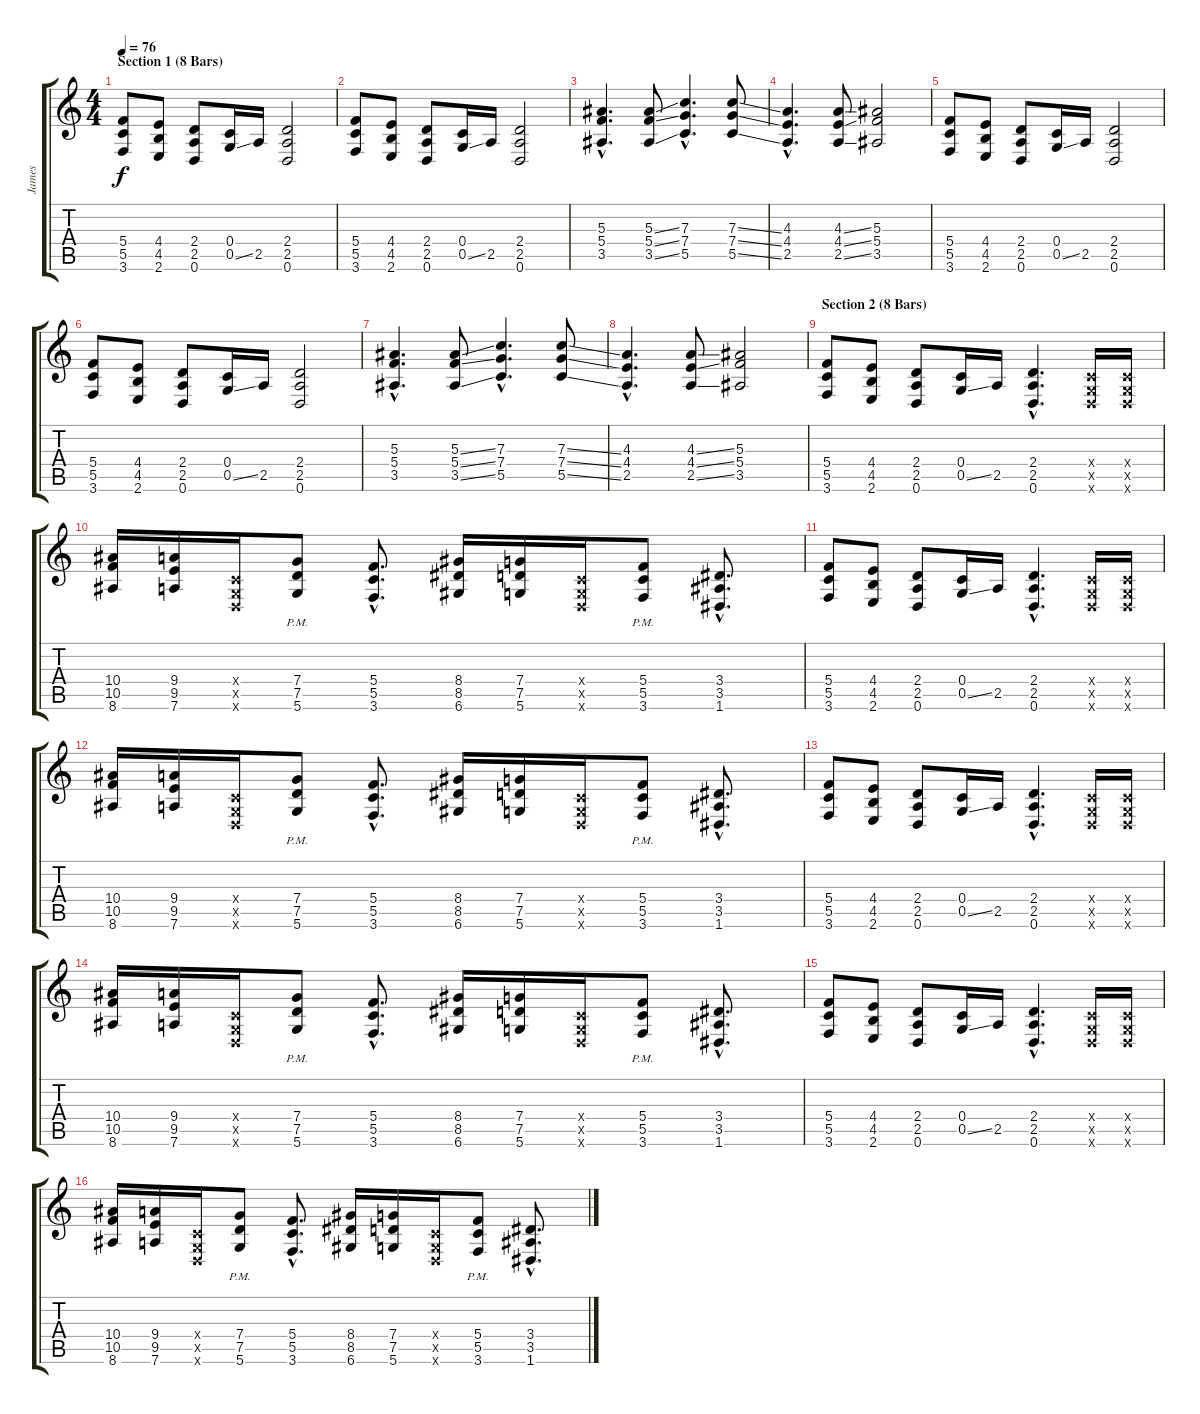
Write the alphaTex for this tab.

\track ("James" "James") {instrument distortionguitar}
\staff {score tabs}
\tuning (D4 A3 F3 C3 G2 D2) {hide}
\ts (4 4)
\section ("" "Section 1 (8 Bars)")
\tempo 76
\clef g2
\ks c
(5.4 5.5 3.6).8{dy f} (4.4 4.5 2.6).8 (2.4 2.5 0.6).8 (0.4 0.5{ss}).16 2.5.16 (2.4 2.5 0.6).2 |
(5.4 5.5 3.6).8 (4.4 4.5 2.6).8 (2.4 2.5 0.6).8 (0.4 0.5{ss}).16 2.5.16 (2.4 2.5 0.6).2 |
(5.3{hac} 5.4{hac} 3.5{hac}).4{d} (5.3{ss} 5.4{ss} 3.5{ss}).8 (7.3{hac} 7.4{hac} 5.5{hac}).4{d} (7.3{ss} 7.4{ss} 5.5{ss}).8 |
(4.3{hac} 4.4{hac} 2.5{hac}).4{d} (4.3{ss} 4.4{ss} 2.5{ss}).8 (5.3 5.4 3.5).2 |
(5.4 5.5 3.6).8 (4.4 4.5 2.6).8 (2.4 2.5 0.6).8 (0.4 0.5{ss}).16 2.5.16 (2.4 2.5 0.6).2 |
(5.4 5.5 3.6).8 (4.4 4.5 2.6).8 (2.4 2.5 0.6).8 (0.4 0.5{ss}).16 2.5.16 (2.4 2.5 0.6).2 |
(5.3{hac} 5.4{hac} 3.5{hac}).4{d} (5.3{ss} 5.4{ss} 3.5{ss}).8 (7.3{hac} 7.4{hac} 5.5{hac}).4{d} (7.3{ss} 7.4{ss} 5.5{ss}).8 |
(4.3{hac} 4.4{hac} 2.5{hac}).4{d} (4.3{ss} 4.4{ss} 2.5{ss}).8 (5.3 5.4 3.5).2 |
\section ("" "Section 2 (8 Bars)")
(5.4 5.5 3.6).8 (4.4 4.5 2.6).8 (2.4 2.5 0.6).8 (0.4 0.5{ss}).16 2.5.16 (2.4{hac} 2.5{hac} 0.6{hac}).4{d} (0.4{x} 0.5{x} 0.6{x}).16 (0.4{x} 0.5{x} 0.6{x}).16 |
(10.4 10.5 8.6).16 (9.4 9.5 7.6).16 (0.4{x} 0.5{x} 0.6{x}).16 (7.4{pm} 7.5{pm} 5.6{pm}).8 (5.4{hac} 5.5{hac} 3.6{hac}).8{d} (8.4 8.5 6.6).16 (7.4 7.5 5.6).16 (0.4{x} 0.5{x} 0.6{x}).16 (5.4{pm} 5.5{pm} 3.6{pm}).8 (3.4{hac} 3.5{hac} 1.6{hac}).8{d} |
(5.4 5.5 3.6).8 (4.4 4.5 2.6).8 (2.4 2.5 0.6).8 (0.4 0.5{ss}).16 2.5.16 (2.4{hac} 2.5{hac} 0.6{hac}).4{d} (0.4{x} 0.5{x} 0.6{x}).16 (0.4{x} 0.5{x} 0.6{x}).16 |
(10.4 10.5 8.6).16 (9.4 9.5 7.6).16 (0.4{x} 0.5{x} 0.6{x}).16 (7.4{pm} 7.5{pm} 5.6{pm}).8 (5.4{hac} 5.5{hac} 3.6{hac}).8{d} (8.4 8.5 6.6).16 (7.4 7.5 5.6).16 (0.4{x} 0.5{x} 0.6{x}).16 (5.4{pm} 5.5{pm} 3.6{pm}).8 (3.4{hac} 3.5{hac} 1.6{hac}).8{d} |
(5.4 5.5 3.6).8 (4.4 4.5 2.6).8 (2.4 2.5 0.6).8 (0.4 0.5{ss}).16 2.5.16 (2.4{hac} 2.5{hac} 0.6{hac}).4{d} (0.4{x} 0.5{x} 0.6{x}).16 (0.4{x} 0.5{x} 0.6{x}).16 |
(10.4 10.5 8.6).16 (9.4 9.5 7.6).16 (0.4{x} 0.5{x} 0.6{x}).16 (7.4{pm} 7.5{pm} 5.6{pm}).8 (5.4{hac} 5.5{hac} 3.6{hac}).8{d} (8.4 8.5 6.6).16 (7.4 7.5 5.6).16 (0.4{x} 0.5{x} 0.6{x}).16 (5.4{pm} 5.5{pm} 3.6{pm}).8 (3.4{hac} 3.5{hac} 1.6{hac}).8{d} |
(5.4 5.5 3.6).8 (4.4 4.5 2.6).8 (2.4 2.5 0.6).8 (0.4 0.5{ss}).16 2.5.16 (2.4{hac} 2.5{hac} 0.6{hac}).4{d} (0.4{x} 0.5{x} 0.6{x}).16 (0.4{x} 0.5{x} 0.6{x}).16 |
(10.4 10.5 8.6).16 (9.4 9.5 7.6).16 (0.4{x} 0.5{x} 0.6{x}).16 (7.4{pm} 7.5{pm} 5.6{pm}).8 (5.4{hac} 5.5{hac} 3.6{hac}).8{d} (8.4 8.5 6.6).16 (7.4 7.5 5.6).16 (0.4{x} 0.5{x} 0.6{x}).16 (5.4{pm} 5.5{pm} 3.6{pm}).8 (3.4{hac} 3.5{hac} 1.6{hac}).8{d}
